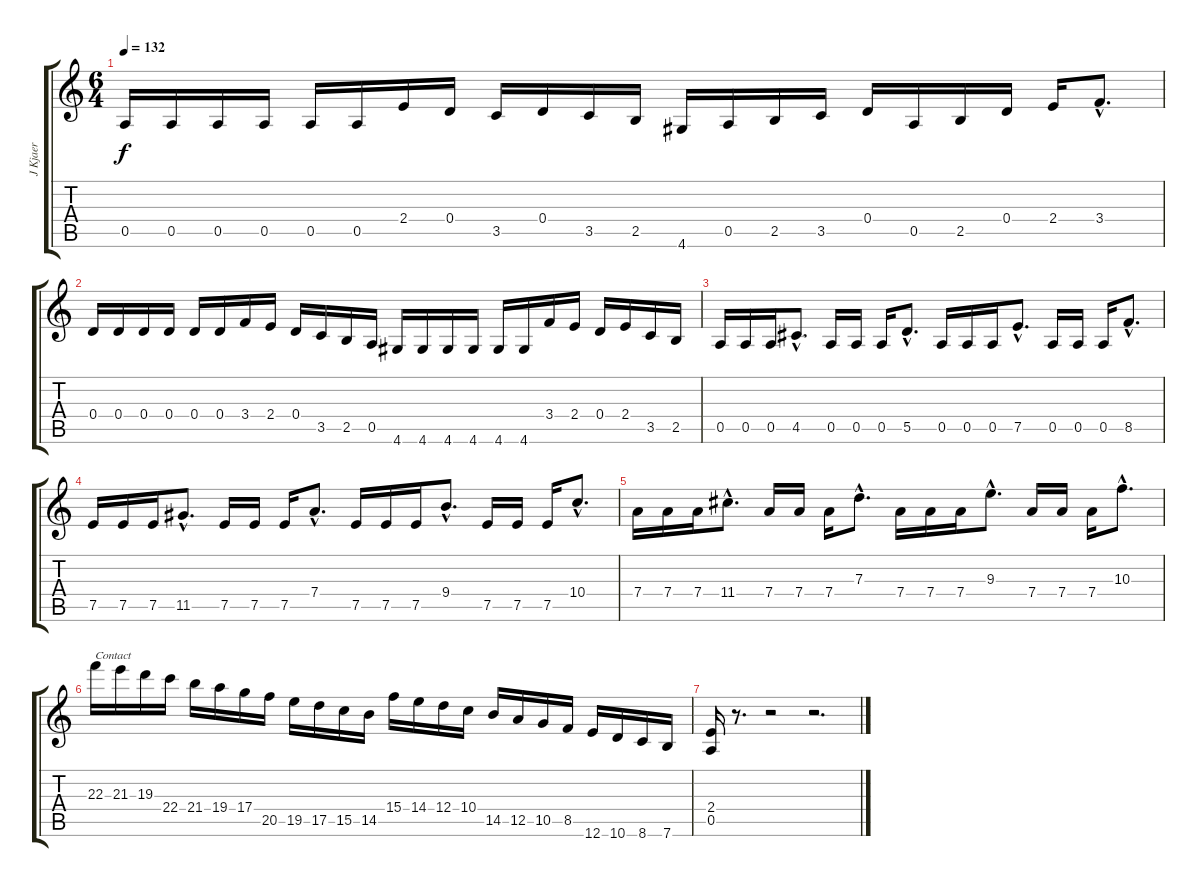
\track ("J Kjaer" "J Kjaer") {instrument overdrivenguitar}
\staff {score tabs}
\tuning (E4 B3 G3 D3 A2 E2) {hide}
\ts (6 4)
\tempo 132
\clef g2
\ks c
0.5.16{dy f} 0.5.16 0.5.16 0.5.16 0.5.16 0.5.16 2.4.16 0.4.16 3.5.16 0.4.16 3.5.16 2.5.16 4.6.16 0.5.16 2.5.16 3.5.16 0.4.16 0.5.16 2.5.16 0.4.16 2.4.16 3.4{hac}.8{d} |
0.4.16 0.4.16 0.4.16 0.4.16 0.4.16 0.4.16 3.4.16 2.4.16 0.4.16 3.5.16 2.5.16 0.5.16 4.6.16 4.6.16 4.6.16 4.6.16 4.6.16 4.6.16 3.4.16 2.4.16 0.4.16 2.4.16 3.5.16 2.5.16 |
0.5.16 0.5.16 0.5.16 4.5{hac}.8{d} 0.5.16 0.5.16 0.5.16 5.5{hac}.8{d} 0.5.16 0.5.16 0.5.16 7.5{hac}.8{d} 0.5.16 0.5.16 0.5.16 8.5{hac}.8{d} |
7.5.16 7.5.16 7.5.16 11.5{hac}.8{d} 7.5.16 7.5.16 7.5.16 7.4{hac}.8{d} 7.5.16 7.5.16 7.5.16 9.4{hac}.8{d} 7.5.16 7.5.16 7.5.16 10.4{hac}.8{d} |
7.4.16 7.4.16 7.4.16 11.4{hac}.8{d} 7.4.16 7.4.16 7.4.16 7.3{hac}.8{d} 7.4.16 7.4.16 7.4.16 9.3{hac}.8{d} 7.4.16 7.4.16 7.4.16 10.3{hac}.8{d} |
22.3.16{txt "Contact"} 21.3.16 19.3.16 22.4.16 21.4.16 19.4.16 17.4.16 20.5.16 19.5.16 17.5.16 15.5.16 14.5.16 15.4.16 14.4.16 12.4.16 10.4.16 14.5.16 12.5.16 10.5.16 8.5.16 12.6.16 10.6.16 8.6.16 7.6.16 |
(2.4 0.5).16 r.8{d} r.2 r.2{d}
